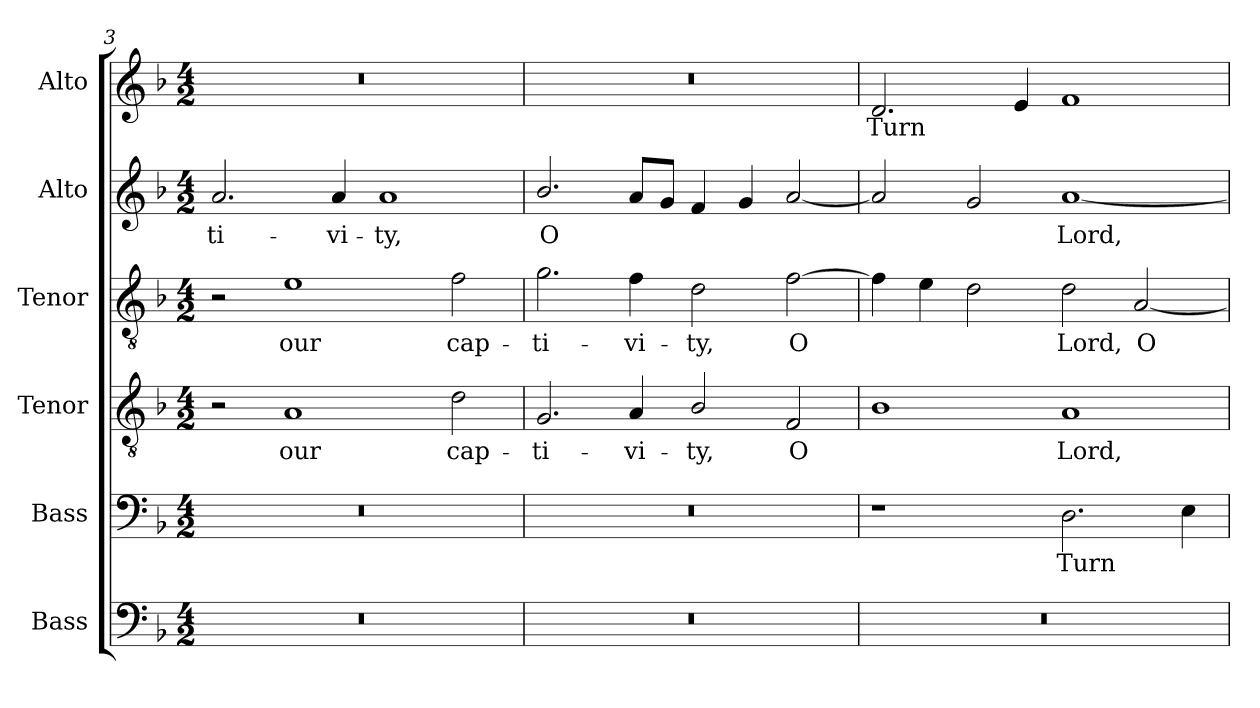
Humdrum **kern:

**kern	**kern	**text	**kern	**text	**kern	**text	**kern	**text	**kern	**text
*part6	*part5	*part5	*part4	*part4	*part3	*part3	*part2	*part2	*part1	*part1
*staff6	*staff5	*staff5	*staff4	*staff4	*staff3	*staff3	*staff2	*staff2	*staff1	*staff1
*I"Bass	*I"Bass	*	*I"Tenor	*	*I"Tenor	*	*I"Alto	*	*I"Alto	*
*I'B.	*I'B.	*	*	*	*	*	*	*	*	*
*clefF4	*clefF4	*	*clefGv2	*	*clefGv2	*	*clefG2	*	*clefG2	*
*	*	*	*ITrd7c12	*	*ITrd7c12	*	*	*	*	*
*k[b-]	*k[b-]	*	*k[b-]	*	*k[b-]	*	*k[b-]	*	*k[b-]	*
*F:	*F:	*	*F:	*	*F:	*	*F:	*	*F:	*
*M4/2	*M4/2	*	*M4/2	*	*M4/2	*	*M4/2	*	*M4/2	*
=3	=3	=3	=3	=3	=3	=3	=3	=3	=3	=3
!LO:N:vis=1	!LO:N:vis=1	!	!	!	!	!	!	!	!	!
!	!	!	!	!	!	!	!	!LO:LY:b:color=#000000	!LO:N:vis=1	!
0r	0r	.	2r	.	2r	.	2.ai/	-ti-	0r	.
!	!	!	!	!LO:LY:b:color=#000000	!	!	!	!	!	!
!	!	!	!	!	!	!LO:LY:b:color=#000000	!	!	!	!
.	.	.	1AAi	our	1Ei	our	.	.	.	.
!	!	!	!	!	!	!	!	!LO:LY:b:color=#000000	!	!
.	.	.	.	.	.	.	4ai/	-vi-	.	.
!	!	!	!	!	!	!	!	!LO:LY:b:color=#000000	!	!
.	.	.	.	.	.	.	1ai	-ty,	.	.
!	!	!	!	!LO:LY:b:color=#000000	!	!	!	!	!	!
!	!	!	!	!	!	!LO:LY:b:color=#000000	!	!	!	!
.	.	.	2Di\	cap-	2Fi\	cap-	.	.	.	.
=4	=4	=4	=4	=4	=4	=4	=4	=4	=4	=4
!LO:N:vis=1	!LO:N:vis=1	!	!	!	!	!	!	!	!	!
!	!	!	!	!LO:LY:b:color=#000000	!	!	!	!	!	!
!	!	!	!	!	!	!LO:LY:b:color=#000000	!	!	!	!
!	!	!	!	!	!	!	!	!LO:LY:b:color=#000000	!LO:N:vis=1	!
0r	0r	.	2.GGi/	-ti-	2.Gi\	-ti-	2.b-i/	O	0r	.
!	!	!	!	!LO:LY:b:color=#000000	!	!	!	!	!	!
!	!	!	!	!	!	!LO:LY:b:color=#000000	!	!	!	!
.	.	.	4AAi/	-vi-	4Fi\	-vi-	8ai/L	.	.	.
.	.	.	.	.	.	.	8gi/J	.	.	.
!	!	!	!	!LO:LY:b:color=#000000	!	!	!	!	!	!
!	!	!	!	!	!	!LO:LY:b:color=#000000	!	!	!	!
.	.	.	2BB-i/	-ty,	2Di\	-ty,	4fi/	.	.	.
.	.	.	.	.	.	.	4gi/	.	.	.
!	!	!	!	!LO:LY:b:color=#000000	!	!	!	!	!	!
!	!	!	!	!	!	!LO:LY:b:color=#000000	!	!	!	!
.	.	.	2FFi/	O	[2Fi\	O	[2ai/	.	.	.
!!LO:LB:g=z
=5	=5	=5	=5	=5	=5	=5	=5	=5	=5	=5
!LO:N:vis=1	!	!	!	!	!	!	!	!	!	!
!	!	!	!	!	!	!	!	!	!	!LO:LY:b:color=#000000
0r	1r	.	1BB-i	.	4Fi\]	.	2ai/]	.	2.di/	Turn
.	.	.	.	.	4Ei\	.	.	.	.	.
.	.	.	.	.	2Di\	.	2gi/	.	.	.
.	.	.	.	.	.	.	.	.	4ei/	.
!	!	!LO:LY:b:color=#000000	!	!	!	!	!	!	!	!
!	!	!	!	!LO:LY:b:color=#000000	!	!	!	!	!	!
!	!	!	!	!	!	!LO:LY:b:color=#000000	!	!	!	!
!	!	!	!	!	!	!	!	!LO:LY:b:color=#000000	!	!
.	2.Di\	Turn	1AAi	Lord,	2Di\	Lord,	[1ai	Lord,	1fi	.
!	!	!	!	!	!	!LO:LY:b:color=#000000	!	!	!	!
.	.	.	.	.	[2AAi/	O	.	.	.	.
.	4Ei\	.	.	.	.	.	.	.	.	.
=	=	=	=	=	=	=	=	=	=	=
*-	*-	*-	*-	*-	*-	*-	*-	*-	*-	*-
